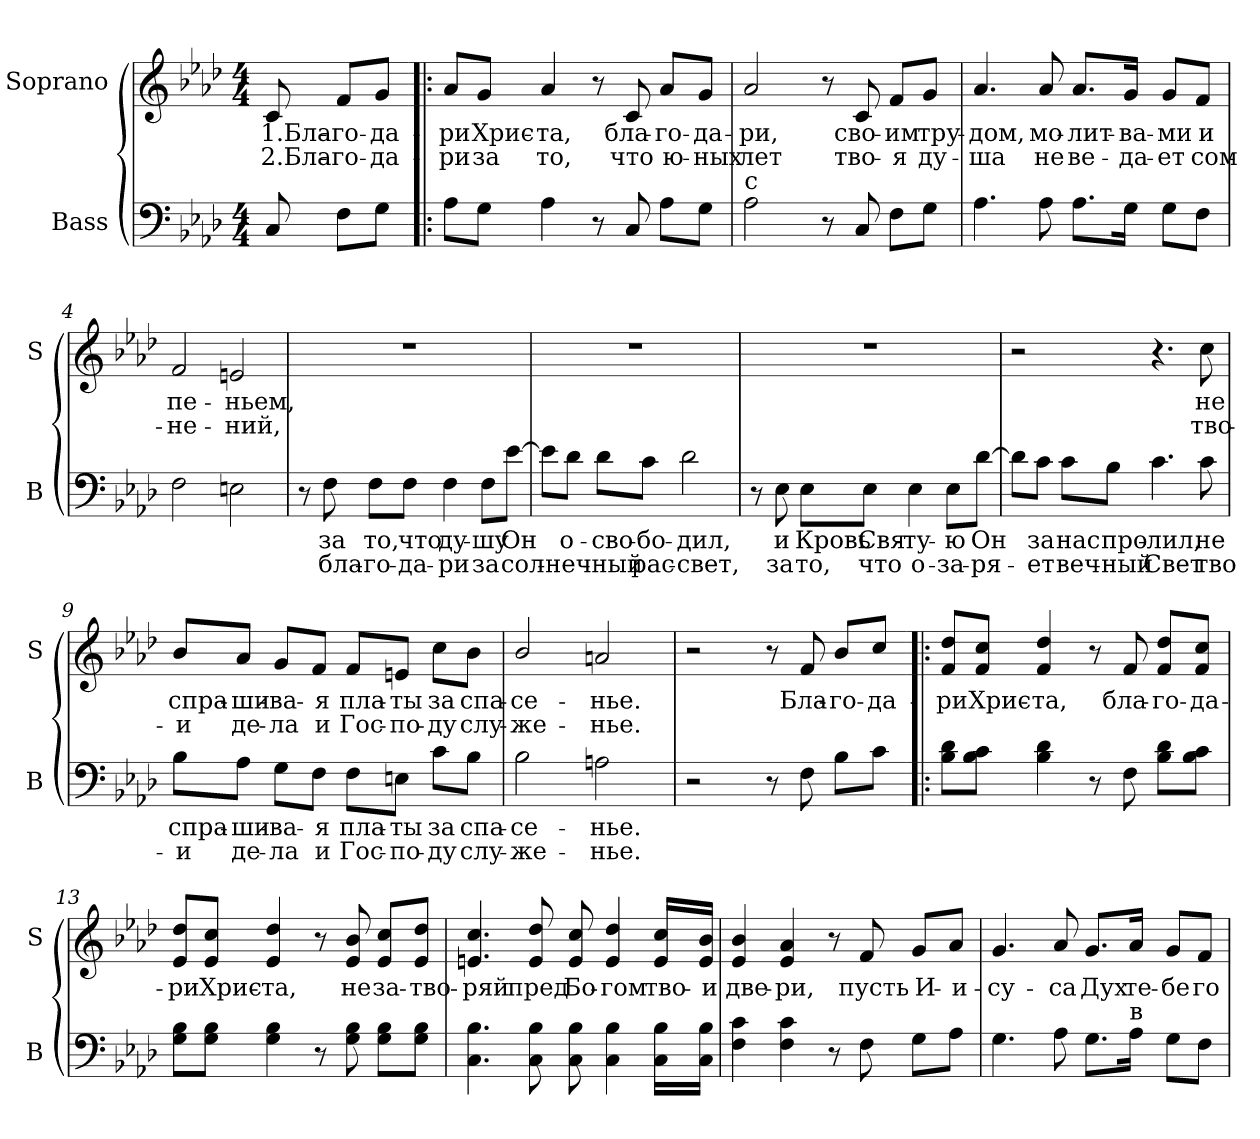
**kern	**text	**text	**kern	**text	**text
*part2	*part2	*part2	*part1	*part1	*part1
*staff2	*staff2	*staff2	*staff1	*staff1	*staff1
*I"Bass	*	*	*I"Soprano	*	*
*I'B	*	*	*I'S	*	*
*clefF4	*	*	*clefG2	*	*
*k[b-e-a-d-]	*	*	*k[b-e-a-d-]	*	*
*f:	*	*	*f:	*	*
*M4/4	*	*	*M4/4	*	*
*MM110	*	*	*MM110	*	*
=	=	=	=	=	=
!	!	!	!	!LO:LY:b	!LO:LY:b
8C/	.	.	8c/	1.Бла-	2.Бла-
!	!	!	!	!LO:LY:b	!LO:LY:b
8F\L	.	.	8f/L	-го-	-го-
!	!	!	!	!LO:LY:b	!LO:LY:b
8G\J	.	.	8g/J	-да-	-да-
=1!|:	=1!|:	=1!|:	=1!|:	=1!|:	=1!|:
!	!	!	!	!LO:LY:b	!LO:LY:b
8A-\L	.	.	8a-/L	-ри	-ри
!	!	!	!	!LO:LY:b	!LO:LY:b
8G\J	.	.	8g/J	Хрис-	за
!	!	!	!	!LO:LY:b	!LO:LY:b
4A-\	.	.	4a-/	-та,	то,
8r	.	.	8r	.	.
!	!	!	!	!LO:LY:b	!LO:LY:b
8C/	.	.	8c/	бла-	что
!	!	!	!	!LO:LY:b	!LO:LY:b
8A-\L	.	.	8a-/L	-го-	ю-
!	!	!	!	!LO:LY:b	!LO:LY:b
8G\J	.	.	8g/J	-да-	-ных
=2	=2	=2	=2	=2	=2
!LO:TX:a:t=с	!	!	!	!	!
!	!	!	!	!LO:LY:b	!LO:LY:b
2A-\	.	.	2a-/	-ри,	лет
8r	.	.	8r	.	.
!	!	!	!	!LO:LY:b	!LO:LY:b
8C/	.	.	8c/	сво-	тво-
!	!	!	!	!LO:LY:b	!LO:LY:b
8F\L	.	.	8f/L	-им	-я
!	!	!	!	!LO:LY:b	!LO:LY:b
8G\J	.	.	8g/J	тру-	ду-
!!LO:LB:g=z
=3	=3	=3	=3	=3	=3
!	!	!	!	!LO:LY:b	!LO:LY:b
4.A-\	.	.	4.a-/	-дом,	-ша
!	!	!	!	!LO:LY:b	!LO:LY:b
8A-\	.	.	8a-/	мо-	не
!	!	!	!	!LO:LY:b	!LO:LY:b
8.A-\L	.	.	8.a-/L	-лит-	ве-
!	!	!	!	!LO:LY:b	!LO:LY:b
16G\Jk	.	.	16g/Jk	-ва-	-да-
!	!	!	!	!LO:LY:b	!LO:LY:b
8G\L	.	.	8g/L	-ми	-ет
!	!	!	!	!LO:LY:b	!LO:LY:b
8F\J	.	.	8f/J	и	сом-
=4	=4	=4	=4	=4	=4
!	!	!	!	!LO:LY:b	!LO:LY:b
2F\	.	.	2f/	пе-	-не-
!	!	!	!	!LO:LY:b	!LO:LY:b
2En\	.	.	2en/	-ньем,	-ний,
=5	=5	=5	=5	=5	=5
8r	.	.	1r	.	.
!	!LO:LY:b	!LO:LY:b	!	!	!
8F\	за	бла-	.	.	.
!	!LO:LY:b	!LO:LY:b	!	!	!
8F\L	то,	-го-	.	.	.
!	!LO:LY:b	!LO:LY:b	!	!	!
8F\J	что	-да-	.	.	.
!	!LO:LY:b	!LO:LY:b	!	!	!
4F\	ду-	-ри	.	.	.
!	!LO:LY:b	!LO:LY:b	!	!	!
8F\L	-шу	за	.	.	.
!	!LO:LY:b	!LO:LY:b	!	!	!
[8e-\J	Он	сол-	.	.	.
!!LO:LB:g=z
=6	=6	=6	=6	=6	=6
8e-\L]	.	.	1r	.	.
!	!LO:LY:b	!LO:LY:b	!	!	!
8d-\J	о-	-неч-	.	.	.
!	!LO:LY:b	!LO:LY:b	!	!	!
8d-\L	-сво-	-ный	.	.	.
!	!LO:LY:b	!LO:LY:b	!	!	!
8c\J	-бо-	рас-	.	.	.
!	!LO:LY:b	!LO:LY:b	!	!	!
2d-\	-дил,	-свет,	.	.	.
=7	=7	=7	=7	=7	=7
8r	.	.	1r	.	.
!	!LO:LY:b	!LO:LY:b	!	!	!
8E-\	и	за	.	.	.
!	!LO:LY:b	!LO:LY:b	!	!	!
8E-\L	Кровь	то,	.	.	.
!	!LO:LY:b	!LO:LY:b	!	!	!
8E-\J	Свя-	что	.	.	.
!	!LO:LY:b	!LO:LY:b	!	!	!
4E-\	-ту-	о-	.	.	.
!	!LO:LY:b	!LO:LY:b	!	!	!
8E-\L	-ю	-за-	.	.	.
!	!LO:LY:b	!LO:LY:b	!	!	!
[8d-\J	Он	-ря-	.	.	.
=8	=8	=8	=8	=8	=8
8d-\L]	.	.	2r	.	.
!	!LO:LY:b	!LO:LY:b	!	!	!
8c\J	за	-ет	.	.	.
!	!LO:LY:b	!LO:LY:b	!	!	!
8c\L	нас	веч-	.	.	.
!	!LO:LY:b	!LO:LY:b	!	!	!
8B-\J	про-	-ный	.	.	.
!	!LO:LY:b	!LO:LY:b	!	!	!
4.c\	-лил,	Свет	4.r	.	.
!	!LO:LY:b	!LO:LY:b	!	!LO:LY:b	!LO:LY:b
8c\	не	тво-	8cc\	не	тво-
!!LO:LB:g=z
=9	=9	=9	=9	=9	=9
!	!LO:LY:b	!LO:LY:b	!	!LO:LY:b	!LO:LY:b
8B-\L	спра-	-и	8b-/L	спра-	-и
!	!LO:LY:b	!LO:LY:b	!	!LO:LY:b	!LO:LY:b
8A-\J	-ши-	де-	8a-/J	-ши-	де-
!	!LO:LY:b	!LO:LY:b	!	!LO:LY:b	!LO:LY:b
8G\L	-ва-	-ла	8g/L	-ва-	-ла
!	!LO:LY:b	!LO:LY:b	!	!LO:LY:b	!LO:LY:b
8F\J	-я	и	8f/J	-я	и
!	!LO:LY:b	!LO:LY:b	!	!LO:LY:b	!LO:LY:b
8F\L	пла-	Гос-	8f/L	пла-	Гос-
!	!LO:LY:b	!LO:LY:b	!	!LO:LY:b	!LO:LY:b
8En\J	-ты	-по-	8en/J	-ты	-по-
!	!LO:LY:b	!LO:LY:b	!	!LO:LY:b	!LO:LY:b
8c\L	за	-ду	8cc\L	за	-ду
!	!LO:LY:b	!LO:LY:b	!	!LO:LY:b	!LO:LY:b
8B-\J	спа-	слу-	8b-\J	спа-	слу-
=10	=10	=10	=10	=10	=10
!	!LO:LY:b	!LO:LY:b	!	!LO:LY:b	!LO:LY:b
2B-\	-се-	-же-	2b-/	-се-	-же-
!	!LO:LY:b	!LO:LY:b	!	!LO:LY:b	!LO:LY:b
2An\	-нье.	-нье.	2an/	-нье.	-нье.
=11	=11	=11	=11	=11	=11
2r	.	.	2r	.	.
8r	.	.	8r	.	.
!	!	!	!	!LO:LY:b	!
8F\	.	.	8f/	Бла-	.
!	!	!	!	!LO:LY:b	!
8B-\L	.	.	8b-/L	-го-	.
!	!	!	!	!LO:LY:b	!
8c\J	.	.	8cc/J	-да-	.
=12!|:	=12!|:	=12!|:	=12!|:	=12!|:	=12!|:
!	!	!	!	!LO:LY:b	!
8B-\ 8d-\L	.	.	8f/ 8dd-/L	-ри	.
!	!	!	!	!LO:LY:b	!
8B-\ 8c\J	.	.	8f/ 8cc/J	Хрис-	.
!	!	!	!	!LO:LY:b	!
4B-\ 4d-\	.	.	4f/ 4dd-/	-та,	.
8r	.	.	8r	.	.
!	!	!	!	!LO:LY:b	!
8F\	.	.	8f/	бла-	.
!	!	!	!	!LO:LY:b	!
8B-\ 8d-\L	.	.	8f/ 8dd-/L	-го-	.
!	!	!	!	!LO:LY:b	!
8B-\ 8c\J	.	.	8f/ 8cc/J	-да-	.
!!LO:PB:g=z
=13	=13	=13	=13	=13	=13
!	!	!	!	!LO:LY:b	!
8G\ 8B-\L	.	.	8e-/ 8dd-/L	-ри	.
!	!	!	!	!LO:LY:b	!
8G\ 8B-\J	.	.	8e-/ 8cc/J	Хрис-	.
!	!	!	!	!LO:LY:b	!
4G\ 4B-\	.	.	4e-/ 4dd-/	-та,	.
8r	.	.	8r	.	.
!	!	!	!	!LO:LY:b	!
8G\ 8B-\	.	.	8e-/ 8b-/	не	.
!	!	!	!	!LO:LY:b	!
8G\ 8B-\L	.	.	8e-/ 8cc/L	за-	.
!	!	!	!	!LO:LY:b	!
8G\ 8B-\J	.	.	8e-/ 8dd-/J	-тво-	.
=14	=14	=14	=14	=14	=14
!	!	!	!	!LO:LY:b	!
4.C\ 4.B-\	.	.	4.en/ 4.cc/	-ряй	.
!	!	!	!	!LO:LY:b	!
8C\ 8B-\	.	.	8e/ 8dd-/	пред	.
!	!	!	!	!LO:LY:b	!
8C\ 8B-\	.	.	8e/ 8cc/	Бо-	.
!	!	!	!	!LO:LY:b	!
4C\ 4B-\	.	.	4e/ 4dd-/	-гом	.
!	!	!	!	!LO:LY:b	!
16C\ 16B-\LL	.	.	16e/ 16cc/LL	тво-	.
!	!	!	!	!LO:LY:b	!
16C\ 16B-\JJ	.	.	16e/ 16b-/JJ	-и	.
=15	=15	=15	=15	=15	=15
!	!	!	!	!LO:LY:b	!
4F\ 4c\	.	.	4e-/ 4b-/	две-	.
!	!	!	!	!LO:LY:b	!
4F\ 4c\	.	.	4e-/ 4a-/	-ри,	.
8r	.	.	8r	.	.
!	!	!	!	!LO:LY:b	!
8F\	.	.	8f/	пусть	.
!	!	!	!	!LO:LY:b	!
8G\L	.	.	8g/L	И-	.
!	!	!	!	!LO:LY:b	!
8A-\J	.	.	8a-/J	-и-	.
!!LO:LB:g=z
=16	=16	=16	=16	=16	=16
!	!	!	!	!LO:LY:b	!
4.G\	.	.	4.g/	-су-	.
!	!	!	!	!LO:LY:b	!
8A-\	.	.	8a-/	-са	.
!	!	!	!	!LO:LY:b	!
8.G\L	.	.	8.g/L	Дух	.
!LO:TX:a:t=в	!	!	!	!	!
!	!	!	!	!LO:LY:b	!
16A-\Jk	.	.	16a-/Jk	те-	.
!	!	!	!	!LO:LY:b	!
8G\L	.	.	8g/L	-бе	.
!	!	!	!	!LO:LY:b	!
8F\J	.	.	8f/J	го-	.
=	=	=	=	=	=
*-	*-	*-	*-	*-	*-
